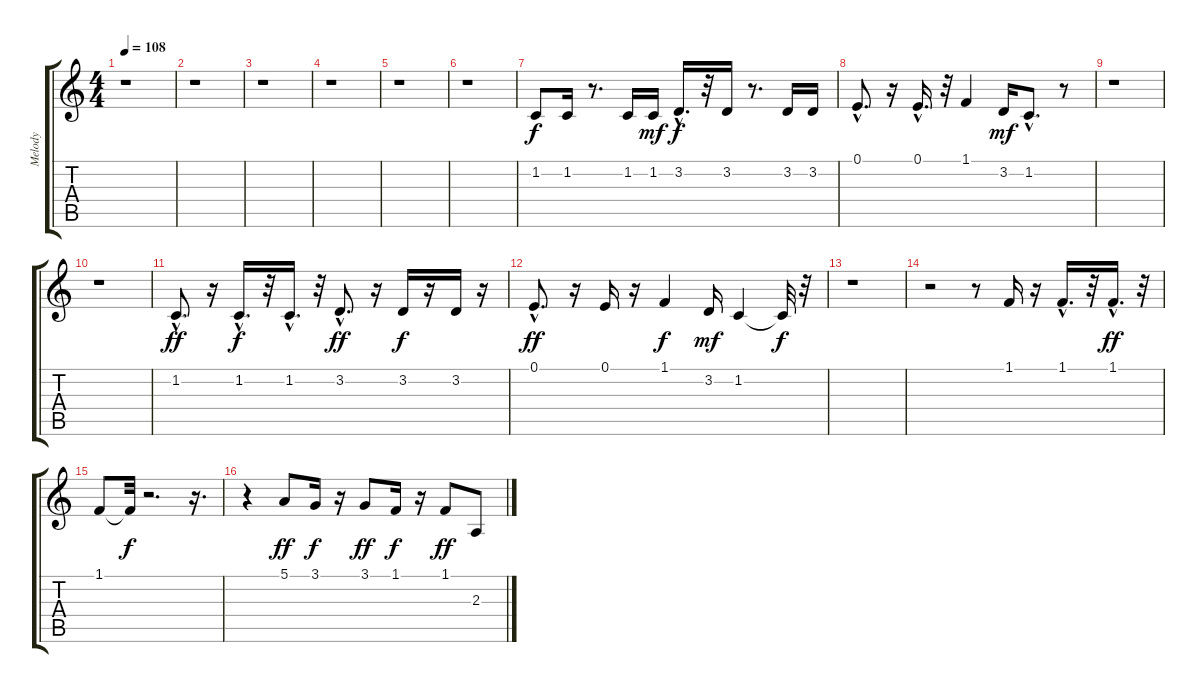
\track ("Melody              " "Melody    ") {instrument shanai}
\staff {score tabs}
\tuning (E4 B3 G3 D3 A2 E2) {hide}
\ts (4 4)
\tempo 108
\clef g2
\ks c
r.1{dy f instrument shanai} |
r.1 |
r.1 |
r.1 |
r.1 |
r.1 |
1.2.8 1.2.16 r.8{d} 1.2.16 1.2.16{dy mf} 3.2{hac}.16{d dy f} r.32 3.2.16 r.8{d} 3.2.16 3.2.16 |
0.1{hac}.8{d} r.16 0.1{hac}.16{d} r.32 1.1.4 3.2.16{dy mf} 1.2{hac}.8{d} r.8 |
r.1 |
r.1 |
1.2{hac}.8{d dy ff} r.16 1.2{hac}.16{d dy f} r.32 1.2{hac}.16{d} r.32 3.2{hac}.8{d dy ff} r.16 3.2.16{dy f} r.16 3.2.16 r.16 |
0.1{hac}.8{d dy ff} r.16 0.1.16 r.16 1.1.4{dy f} 3.2.16{dy mf} 1.2.4 1.2{t}.32{dy f} r.32 |
r.1 |
r.2 r.8 1.1.16 r.16 1.1{hac}.16{d} r.32 1.1{hac}.16{d dy ff} r.32 |
1.1.8 1.1{t}.32{dy f} r.2{d} r.16{d} |
r.4 5.1.8{dy ff} 3.1.16{dy f} r.16 3.1.8{dy ff} 1.1.16{dy f} r.16 1.1.8{dy ff} 2.3.8
